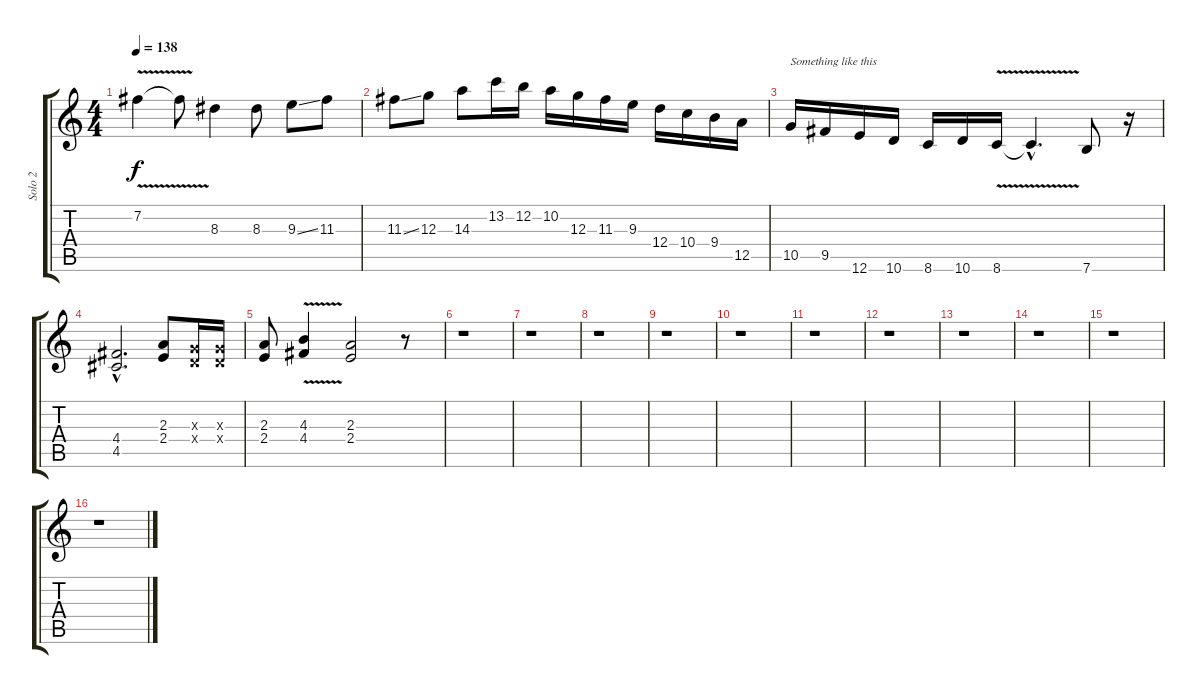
\track ("Solo 2" "Solo 2") {instrument distortionguitar}
\staff {score tabs}
\tuning (E4 B3 G3 D3 A2 E2) {hide}
\ts (4 4)
\tempo 138
\clef g2
\ks c
7.2{v}.4{dy f} 7.2{t}.8 8.3.4 8.3.8 9.3{ss}.8 11.3.8 |
11.3{ss}.8 12.3.8 14.3.8 13.2.16 12.2.16 10.2.16 12.3.16 11.3.16 9.3.16 12.4.16 10.4.16 9.4.16 12.5.16 |
10.5.16{txt "Something like this"} 9.5.16 12.6.16 10.6.16 8.6.16 10.6.16 8.6{v}.16 8.6{hac t}.4{d} 7.6.8 r.16 |
(4.4{hac} 4.5{hac}).2{d} (2.3 2.4).8 (0.3{x} 0.4{x}).16 (0.3{x} 0.4{x}).16 |
(2.3 2.4).8 (4.3{v} 4.4{v}).4 (2.3 2.4).2 r.8 |
r.1 |
r.1 |
r.1 |
r.1 |
r.1 |
r.1 |
r.1 |
r.1 |
r.1 |
r.1 |
r.1
